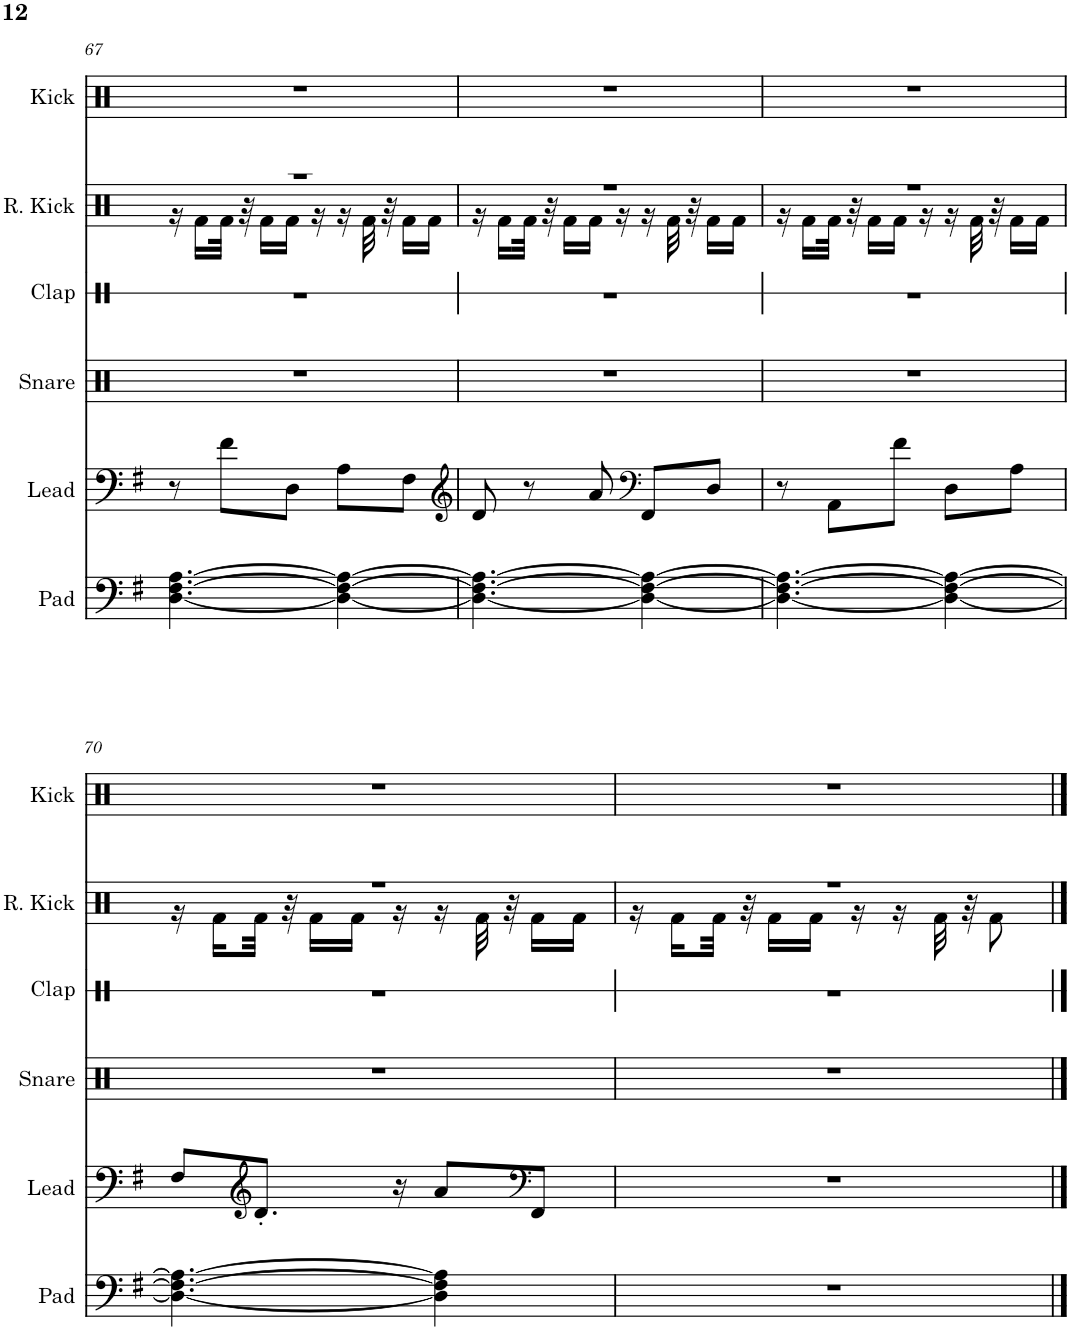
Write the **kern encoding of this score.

**kern	**kern	**kern	**kern	**kern	**kern
*part6	*part5	*part4	*part3	*part2	*part1
*staff6	*staff5	*staff4	*staff3	*staff2	*staff1
*I"Pad	*I"Lead	*I"Snare	*I"Clap	*I"Reverb Kick	*I"Kick
*I'Pad	*I'Lead	*I'Snare	*I'Clap	*I'R. Kick	*I'Kick
!!LO:PB:g=z
*clefF4	*clefF4	*clefX	*clefX	*clefX	*clefX
*k[f#]	*k[f#]	*k[f#]	*k[f#]	*k[f#]	*k[f#]
*M5/8	*M5/8	*M5/8	*M5/8	*M5/8	*M5/8
=67	=67	=67	=67	=67	=67
*	*	*	*	*^	*
[4.D\ [4.F#\ [4.A\	8r	8%5r	8%5r	8%5r	16r	8%5r
.	.	.	.	.	16Rf\LL	.
.	8f#\L	.	.	.	32Rf\JJk	.
.	.	.	.	.	32r	.
.	.	.	.	.	16Rf\LL	.
.	8D\J	.	.	.	16Rf\JJ	.
.	.	.	.	.	16r	.
4D\_ 4F#\_ 4A\_	8A\L	.	.	.	16r	.
.	.	.	.	.	32Rf\	.
.	.	.	.	.	32r	.
.	8F#\J	.	.	.	16Rf\LL	.
.	.	.	.	.	16Rf\JJ	.
=68	=68	=68	=68	=68	=68	=68
*	*clefG2	*	*	*	*	*
4.D\_ 4.F#\_ 4.A\_	8d/	8%5r	8%5r	8%5r	16r	8%5r
.	.	.	.	.	16Rf\LL	.
.	8r	.	.	.	32Rf\JJk	.
.	.	.	.	.	32r	.
.	.	.	.	.	16Rf\LL	.
.	8a/	.	.	.	16Rf\JJ	.
.	.	.	.	.	16r	.
*	*clefF4	*	*	*	*	*
4D\_ 4F#\_ 4A\_	8FF#/L	.	.	.	16r	.
.	.	.	.	.	32Rf\	.
.	.	.	.	.	32r	.
.	8D/J	.	.	.	16Rf\LL	.
.	.	.	.	.	16Rf\JJ	.
=69	=69	=69	=69	=69	=69	=69
4.D\_ 4.F#\_ 4.A\_	8r	8%5r	8%5r	8%5r	16r	8%5r
.	.	.	.	.	16Rf\LL	.
.	8AA\L	.	.	.	32Rf\JJk	.
.	.	.	.	.	32r	.
.	.	.	.	.	16Rf\LL	.
.	8f#\J	.	.	.	16Rf\JJ	.
.	.	.	.	.	16r	.
4D\_ 4F#\_ 4A\_	8D\L	.	.	.	16r	.
.	.	.	.	.	32Rf\	.
.	.	.	.	.	32r	.
.	8A\J	.	.	.	16Rf\LL	.
.	.	.	.	.	16Rf\JJ	.
!!LO:LB:g=z
=70	=70	=70	=70	=70	=70	=70
4.D\_ 4.F#\_ 4.A\_	8F#/L	8%5r	8%5r	8%5r	16r	8%5r
.	.	.	.	.	16Rf\LL	.
*	*clefG2	*	*	*	*	*
.	8.d'/J	.	.	.	32Rf\JJk	.
.	.	.	.	.	32r	.
.	.	.	.	.	16Rf\LL	.
.	.	.	.	.	16Rf\JJ	.
.	16r	.	.	.	16r	.
4D\] 4F#\] 4A\]	8a/L	.	.	.	16r	.
.	.	.	.	.	32Rf\	.
.	.	.	.	.	32r	.
*	*clefF4	*	*	*	*	*
.	8FF#/J	.	.	.	16Rf\LL	.
.	.	.	.	.	16Rf\JJ	.
=71	=71	=71	=71	=71	=71	=71
8%5r	8%5r	8%5r	8%5r	8%5r	16r	8%5r
.	.	.	.	.	16Rf\LL	.
.	.	.	.	.	32Rf\JJk	.
.	.	.	.	.	32r	.
.	.	.	.	.	16Rf\LL	.
.	.	.	.	.	16Rf\JJ	.
.	.	.	.	.	16r	.
.	.	.	.	.	16r	.
.	.	.	.	.	32Rf\	.
.	.	.	.	.	32r	.
.	.	.	.	.	8Rf\	.
*	*	*	*	*v	*v	*
==	==	==	==	==	==
*-	*-	*-	*-	*-	*-
